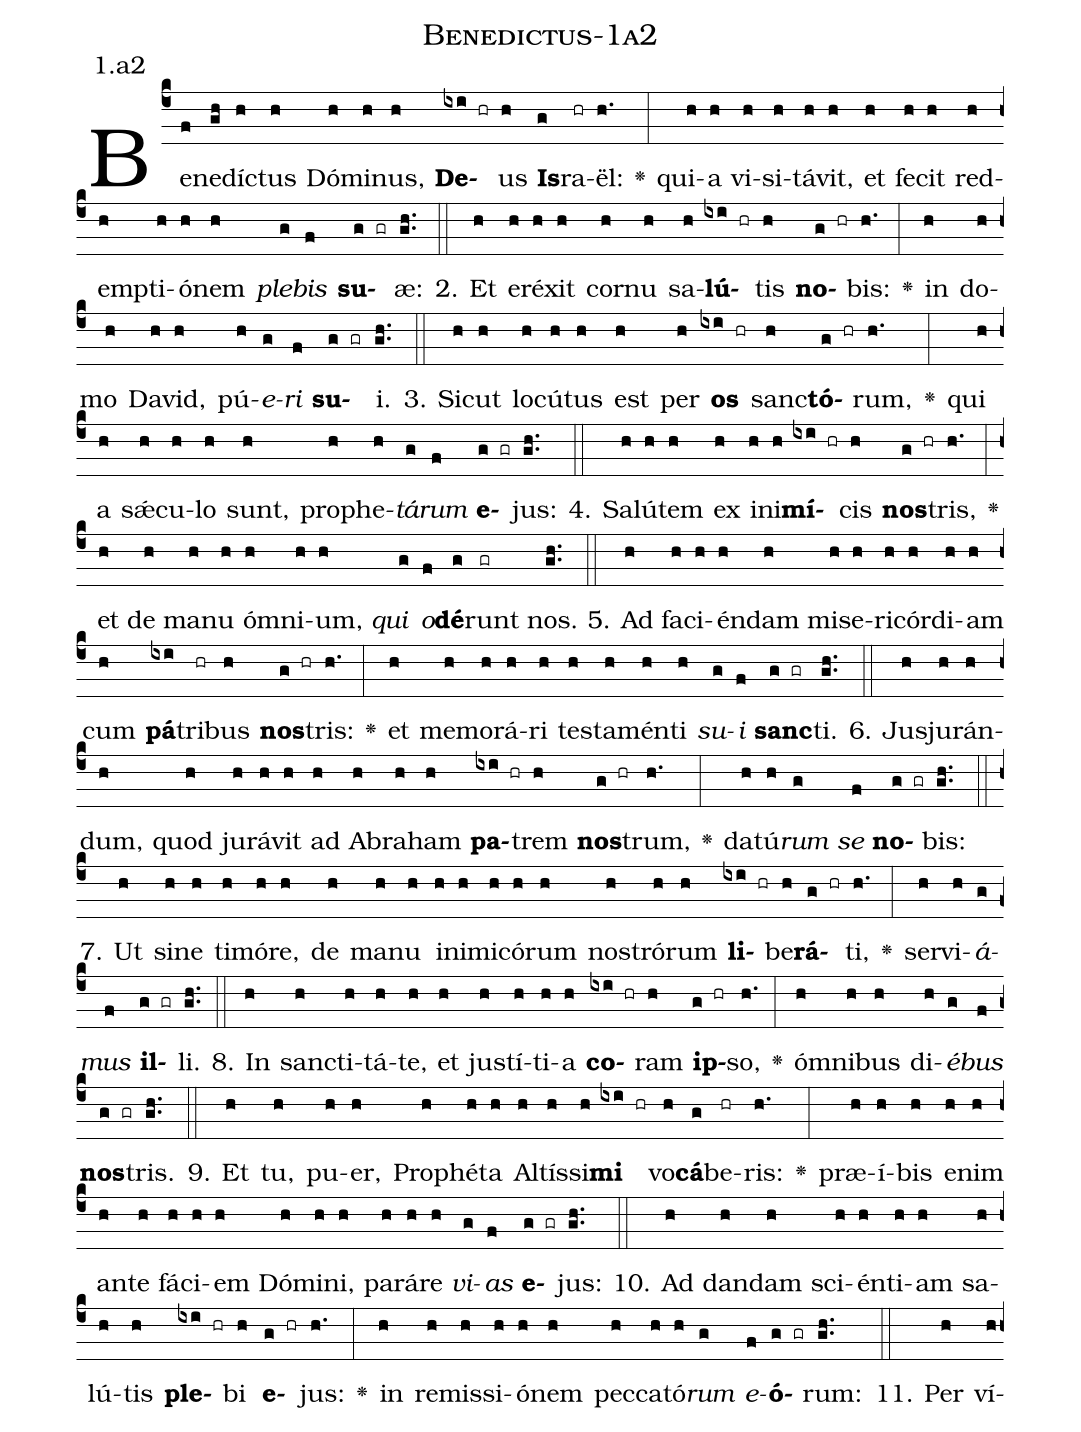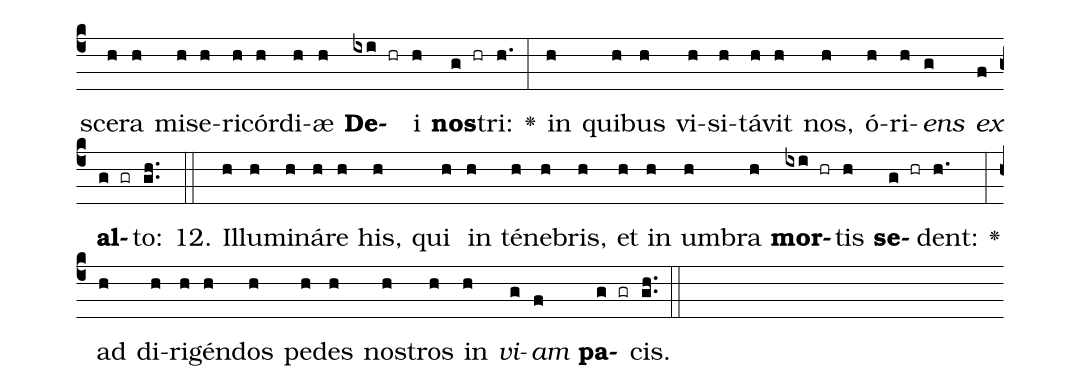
name: Benedictus-1a2;
annotation: 1.a2;
%%
(c4)Be(f)ne(gh)díc(h)tus(h) Dó(h)mi(h)nus,(h) <b>De</b>(ixi hr)us(h) <b>Is</b>(g)ra(hr)ël:(h.) <v>\greheightstar</v>(:) qui(h)a(h) vi(h)si(h)tá(h)vit,(h) et(h) fe(h)cit(h) red(h)emp(h)ti(h)ó(h)nem(h) <i>ple</i>(g)<i>bis</i>(f) <b>su</b>(g gr)æ:(gh..) (::)
2. Et(h) e(h)ré(h)xit(h) cor(h)nu(h) sa(h)<b>lú</b>(ixi hr)tis(h) <b>no</b>(g hr)bis:(h.) <v>\greheightstar</v>(:) in(h) do(h)mo(h) Da(h)vid,(h) pú(h)<i>e</i>(g)<i>ri</i>(f) <b>su</b>(g gr)i.(gh..) (::)
3. Sic(h)ut(h) lo(h)cú(h)tus(h) est(h) per(h) <b>os</b>(ixi hr) sanc(h)<b>tó</b>(g hr)rum,(h.) <v>\greheightstar</v>(:) qui(h) a(h) sǽ(h)cu(h)lo(h) sunt,(h) pro(h)phe(h)<i>tá</i>(g)<i>rum</i>(f) <b>e</b>(g gr)jus:(gh..) (::)
4. Sa(h)lú(h)tem(h) ex(h) in(h)i(h)<b>mí</b>(ixi hr)cis(h) <b>nos</b>(g hr)tris,(h.) <v>\greheightstar</v>(:) et(h) de(h) ma(h)nu(h) óm(h)ni(h)um,(h) <i>qui</i>(g) <i>o</i>(f)<b>dé</b>(g)runt(gr) nos.(gh..) (::)
5. Ad(h) fa(h)ci(h)én(h)dam(h) mi(h)se(h)ri(h)cór(h)di(h)am(h) cum(h) <b>pá</b>(ixi)tri(hr)bus(h) <b>nos</b>(g hr)tris:(h.) <v>\greheightstar</v>(:) et(h) me(h)mo(h)rá(h)ri(h) tes(h)ta(h)mén(h)ti(h) <i>su</i>(g)<i>i</i>(f) <b>sanc</b>(g gr)ti.(gh..) (::)
6. Ju(h)sju(h)rán(h)dum,(h) quod(h) ju(h)rá(h)vit(h) ad(h) A(h)bra(h)ham(h) <b>pa</b>(ixi hr)trem(h) <b>nos</b>(g hr)trum,(h.) <v>\greheightstar</v>(:) da(h)tú(h)<i>rum</i>(g) <i>se</i>(f) <b>no</b>(g gr)bis:(gh..) (::)
7. Ut(h) si(h)ne(h) ti(h)mó(h)re,(h) de(h) ma(h)nu(h) in(h)i(h)mi(h)có(h)rum(h) nos(h)tró(h)rum(h) <b>li</b>(ixi hr)be(h)<b>rá</b>(g hr)ti,(h.) <v>\greheightstar</v>(:) ser(h)vi(h)<i>á</i>(g)<i>mus</i>(f) <b>il</b>(g gr)li.(gh..) (::)
8. In(h) sanc(h)ti(h)tá(h)te,(h) et(h) jus(h)tí(h)ti(h)a(h) <b>co</b>(ixi hr)ram(h) <b>ip</b>(g hr)so,(h.) <v>\greheightstar</v>(:) óm(h)ni(h)bus(h) di(h)<i>é</i>(g)<i>bus</i>(f) <b>nos</b>(g gr)tris.(gh..) (::)
9. Et(h) tu,(h) pu(h)er,(h) Pro(h)phé(h)ta(h) Al(h)tís(h)si(h)<b>mi</b>(ixi hr) vo(h)<b>cá</b>(g)be(hr)ris:(h.) <v>\greheightstar</v>(:) præ(h)í(h)bis(h) e(h)nim(h) an(h)te(h) fá(h)ci(h)em(h) Dó(h)mi(h)ni,(h) pa(h)rá(h)re(h) <i>vi</i>(g)<i>as</i>(f) <b>e</b>(g gr)jus:(gh..) (::)
10. Ad(h) dan(h)dam(h) sci(h)én(h)ti(h)am(h) sa(h)lú(h)tis(h) <b>ple</b>(ixi hr)bi(h) <b>e</b>(g hr)jus:(h.) <v>\greheightstar</v>(:) in(h) re(h)mis(h)si(h)ó(h)nem(h) pec(h)ca(h)tó(h)<i>rum</i>(g) <i>e</i>(f)<b>ó</b>(g gr)rum:(gh..) (::)
11. Per(h) ví(h)sce(h)ra(h) mi(h)se(h)ri(h)cór(h)di(h)æ(h) <b>De</b>(ixi hr)i(h) <b>nos</b>(g hr)tri:(h.) <v>\greheightstar</v>(:) in(h) qui(h)bus(h) vi(h)si(h)tá(h)vit(h) nos,(h) ó(h)ri(h)<i>ens</i>(g) <i>ex</i>(f) <b>al</b>(g gr)to:(gh..) (::)
12. Il(h)lu(h)mi(h)ná(h)re(h) his,(h) qui(h) in(h) té(h)ne(h)bris,(h) et(h) in(h) um(h)bra(h) <b>mor</b>(ixi hr)tis(h) <b>se</b>(g hr)dent:(h.) <v>\greheightstar</v>(:) ad(h) di(h)ri(h)gén(h)dos(h) pe(h)des(h) nos(h)tros(h) in(h) <i>vi</i>(g)<i>am</i>(f) <b>pa</b>(g gr)cis.(gh..) (::)
